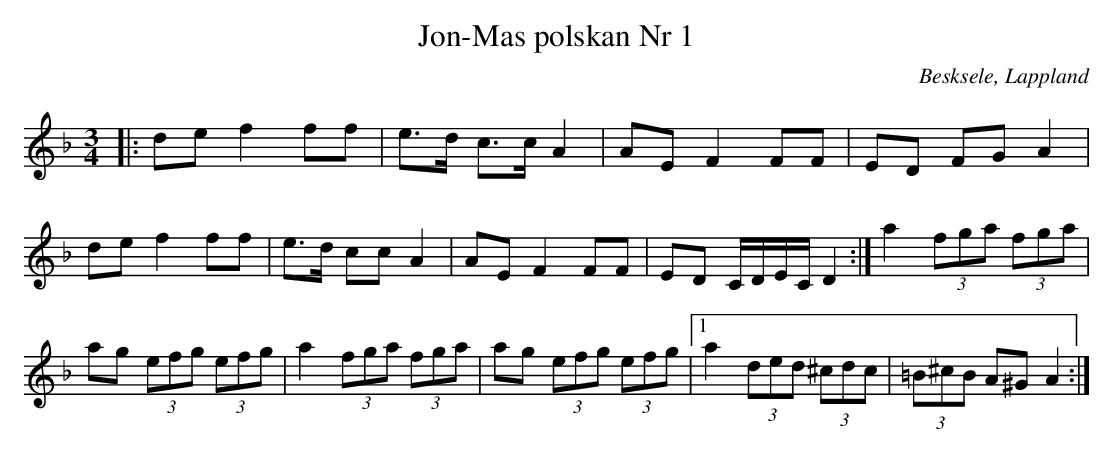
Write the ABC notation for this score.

X:1
T:Jon-Mas polskan Nr 1
O: Besksele, Lappland
M:3/4
L:1/16
K:Dm
|: d2e2 f4 f2f2 | e3d c3c A4 | A2E2 F4 F2F2 | E2D2 F2G2 A4 | d2e2 f4 f2f2 | e3d c2c2 A4 | A2E2 F4 F2F2 | E2D2 CDEC D4 :|] a4 (3f2g2a2 (3f2g2a2 | a2g2 (3e2f2g2 (3e2f2g2 | a4 (3f2g2a2 (3f2g2a2 | a2g2 (3e2f2g2 (3e2f2g2 |1 a4 (3d2e2d2 (3^c2d2c2 | (3=B2^c2B2 A2^G2 A4 :|
